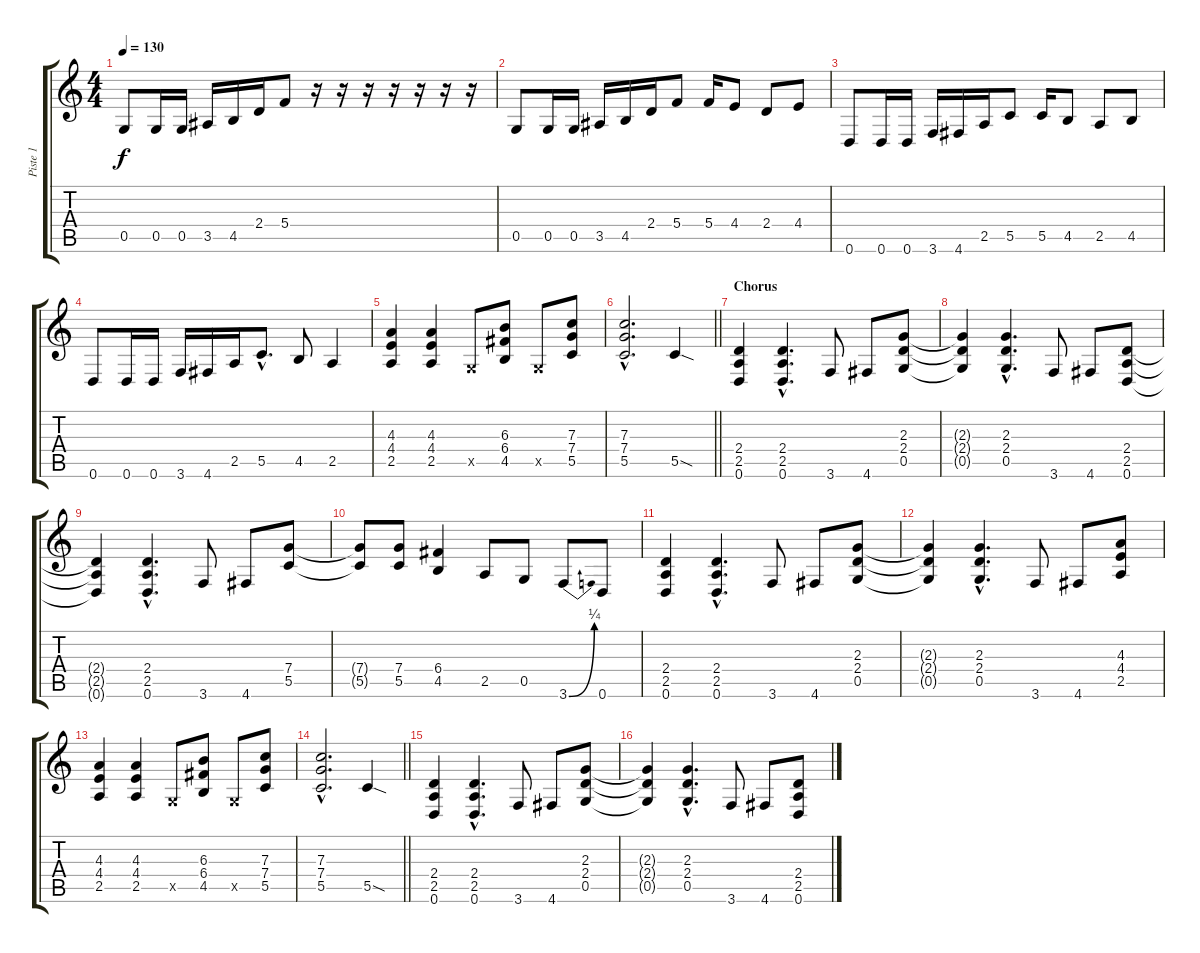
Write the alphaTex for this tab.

\track ("Piste 1" "Piste 1") {instrument distortionguitar}
\staff {score tabs}
\tuning (D4 A3 F3 C3 G2 D2) {hide}
\ts (4 4)
\tempo 130
\clef g2
\ks c
0.5.8{dy f} 0.5.16 0.5.16 3.5.16 4.5.16 2.4.16 5.4.8 r.16 r.16 r.16 r.16 r.16 r.16 r.16 |
0.5.8 0.5.16 0.5.16 3.5.16 4.5.16 2.4.16 5.4.8 5.4.16 4.4.8 2.4.8 4.4.8 |
0.6.8 0.6.16 0.6.16 3.6.16 4.6.16 2.5.16 5.5.8 5.5.16 4.5.8 2.5.8 4.5.8 |
0.6.8 0.6.16 0.6.16 3.6.16 4.6.16 2.5.16 5.5{hac}.8{d} 4.5.8 2.5.4 |
(4.3 4.4 2.5).4 (4.3 4.4 2.5).4 0.5{x}.8 (6.3 6.4 4.5).8 0.5{x}.8 (7.3 7.4 5.5).8 |
\barLineRight lightlight
(7.3{hac} 7.4{hac} 5.5{hac}).2{d} 5.5{sod}.4 |
\section ("" "Chorus")
(2.4 2.5 0.6).4 (2.4{hac} 2.5{hac} 0.6{hac}).4{d} 3.6.8 4.6.8 (2.3 2.4 0.5).8 |
(2.3{t} 2.4{t} 0.5{t}).4 (2.3{hac} 2.4{hac} 0.5{hac}).4{d} 3.6.8 4.6.8 (2.4 2.5 0.6).8 |
(2.4{t} 2.5{t} 0.6{t}).4 (2.4{hac} 2.5{hac} 0.6{hac}).4{d} 3.6.8 4.6.8 (7.4 5.5).8 |
(7.4{t} 5.5{t}).8 (7.4 5.5).8 (6.4 4.5).4 2.5.8 0.5.8 3.6{be (bend 0 0 60 1)}.8 0.6.8 |
(2.4 2.5 0.6).4 (2.4{hac} 2.5{hac} 0.6{hac}).4{d} 3.6.8 4.6.8 (2.3 2.4 0.5).8 |
(2.3{t} 2.4{t} 0.5{t}).4 (2.3{hac} 2.4{hac} 0.5{hac}).4{d} 3.6.8 4.6.8 (4.3 4.4 2.5).8 |
(4.3 4.4 2.5).4 (4.3 4.4 2.5).4 0.5{x}.8 (6.3 6.4 4.5).8 0.5{x}.8 (7.3 7.4 5.5).8 |
\barLineRight lightlight
(7.3{hac} 7.4{hac} 5.5{hac}).2{d} 5.5{sod}.4 |
(2.4 2.5 0.6).4 (2.4{hac} 2.5{hac} 0.6{hac}).4{d} 3.6.8 4.6.8 (2.3 2.4 0.5).8 |
(2.3{t} 2.4{t} 0.5{t}).4 (2.3{hac} 2.4{hac} 0.5{hac}).4{d} 3.6.8 4.6.8 (2.4 2.5 0.6).8
